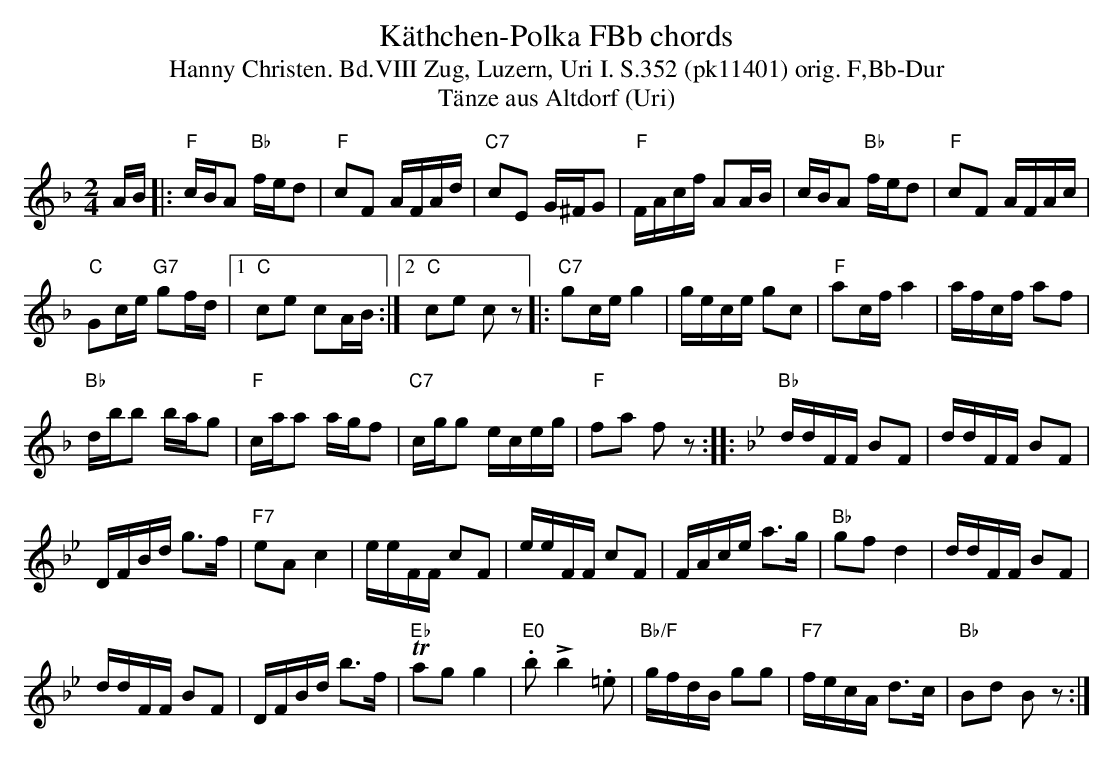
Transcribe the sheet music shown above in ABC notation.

X:1
T:K\"athchen-Polka FBb chords
T:Hanny Christen. Bd.VIII Zug, Luzern, Uri I. S.352 (pk11401) orig. F,Bb-Dur
T: T\"anze aus Altdorf (Uri)
M:2/4
L:1/16
K:F %%MIDI gchordon
AB |: "F"cBA2 "Bb"fed2 | "F"c2F2 AFAd | "C7"c2E2 G^FG2 | "F"FAcf A2AB | cBA2 "Bb"fed2 | "F"c2F2 AFAc |
"C"G2ce "G7"g2fd |1 "C"c2e2 c2AB :|2 "C"c2e2 c2z2 |: "C7"g2ceg4 | gece g2c2 | "F"a2cfa4 | afcf a2f2 |
"Bb"dbb2 bag2 | "F"caa2 agf2 | "C7"cgg2 eceg | "F"f2a2 f2z2 :: [K:Bb] "Bb"ddFF B2F2 | ddFF B2F2 |
DFBd g3f | "F7"e2A2c4 | eeFF c2F2 | eeFF c2F2 | FAce a3g | "Bb"g2f2d4 | ddFF B2F2 |
ddFF B2F2 | DFBd b3f | "Eb"Ta2g2g4 | "E0".b2+>+b4.=e2 | "Bb/F"gfdB g2g2 | "F7"fecA d3c | "Bb"B2d2 B2z2 :|
